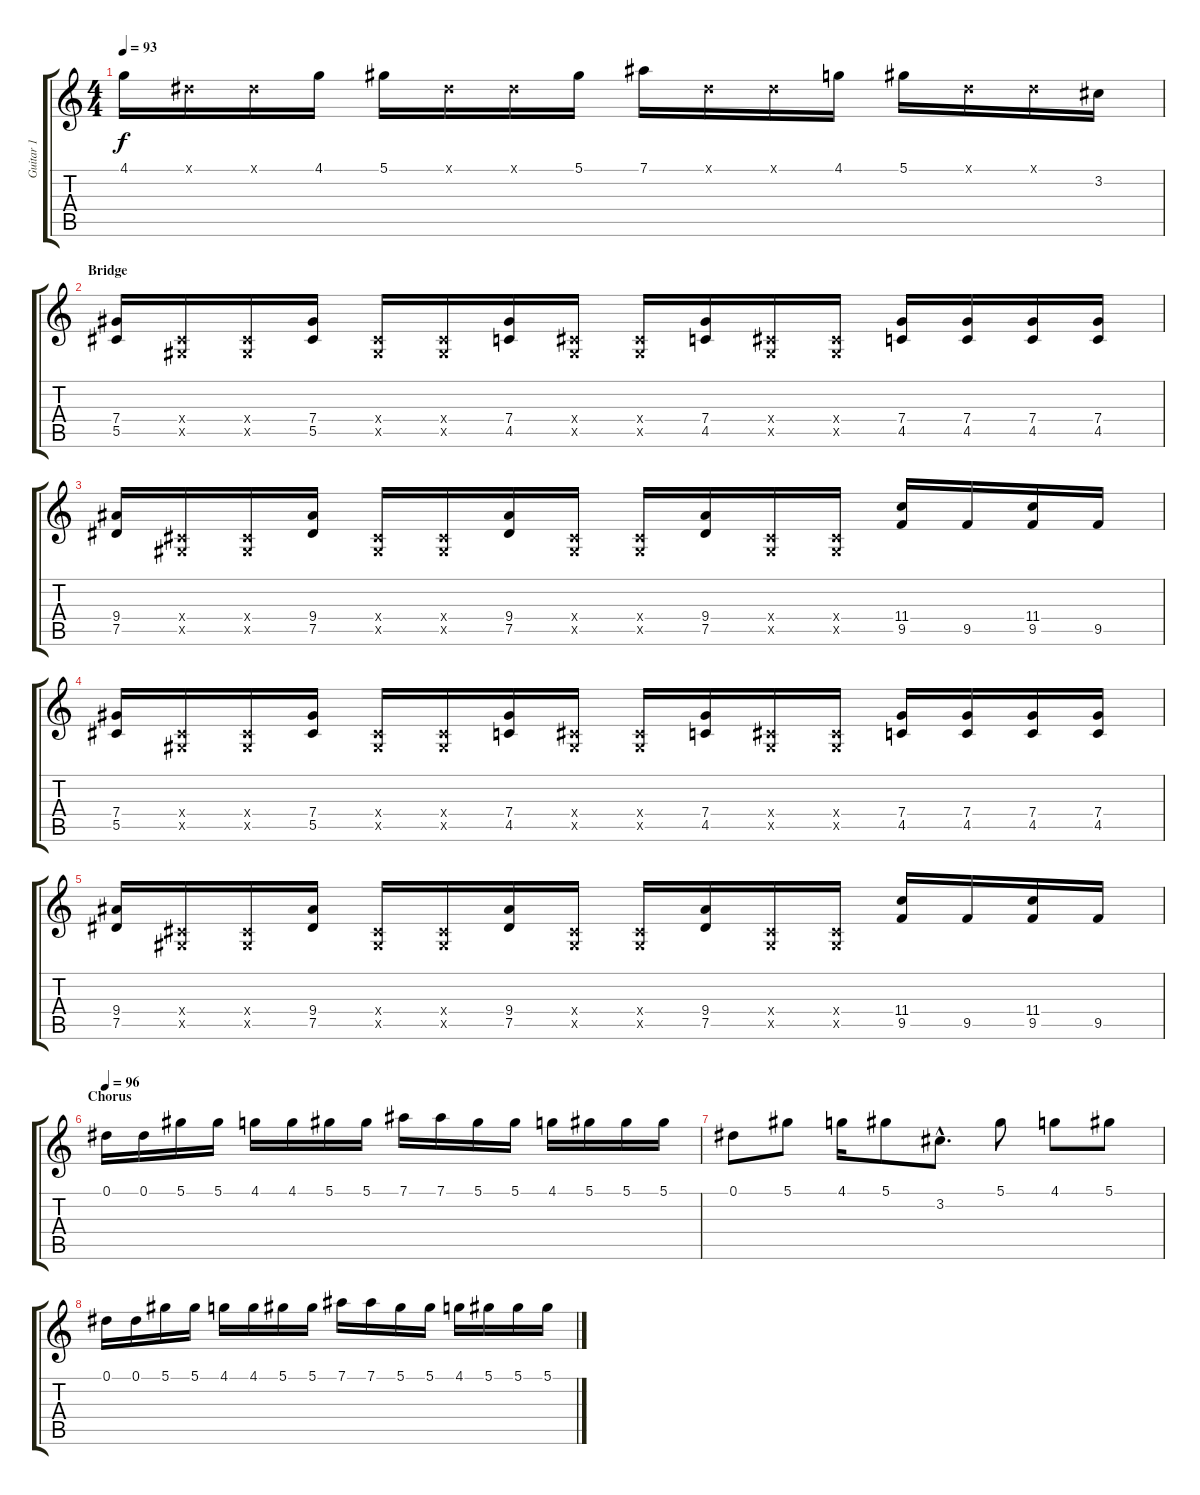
\track ("Guitar 1" "Guitar 1") {instrument distortionguitar}
\staff {score tabs}
\tuning (Eb4 Bb3 Gb3 Db3 Ab2 Db2) {hide}
\ts (4 4)
\tempo 93
\clef g2
\ks c
4.1.16{dy f} 0.1{x}.16 0.1{x}.16 4.1.16 5.1.16 0.1{x}.16 0.1{x}.16 5.1.16 7.1.16 0.1{x}.16 0.1{x}.16 4.1.16 5.1.16 0.1{x}.16 0.1{x}.16 3.2.16 |
\section ("" "Bridge")
(7.4 5.5).16 (0.4{x} 0.5{x}).16 (0.4{x} 0.5{x}).16 (7.4 5.5).16 (0.4{x} 0.5{x}).16 (0.4{x} 0.5{x}).16 (7.4 4.5).16 (0.4{x} 0.5{x}).16 (0.4{x} 0.5{x}).16 (7.4 4.5).16 (0.4{x} 0.5{x}).16 (0.4{x} 0.5{x}).16 (7.4 4.5).16 (7.4 4.5).16 (7.4 4.5).16 (7.4 4.5).16 |
(9.4 7.5).16 (0.4{x} 0.5{x}).16 (0.4{x} 0.5{x}).16 (9.4 7.5).16 (0.4{x} 0.5{x}).16 (0.4{x} 0.5{x}).16 (9.4 7.5).16 (0.4{x} 0.5{x}).16 (0.4{x} 0.5{x}).16 (9.4 7.5).16 (0.4{x} 0.5{x}).16 (0.4{x} 0.5{x}).16 (11.4 9.5).16 9.5.16 (11.4 9.5).16 9.5.16 |
(7.4 5.5).16 (0.4{x} 0.5{x}).16 (0.4{x} 0.5{x}).16 (7.4 5.5).16 (0.4{x} 0.5{x}).16 (0.4{x} 0.5{x}).16 (7.4 4.5).16 (0.4{x} 0.5{x}).16 (0.4{x} 0.5{x}).16 (7.4 4.5).16 (0.4{x} 0.5{x}).16 (0.4{x} 0.5{x}).16 (7.4 4.5).16 (7.4 4.5).16 (7.4 4.5).16 (7.4 4.5).16 |
(9.4 7.5).16 (0.4{x} 0.5{x}).16 (0.4{x} 0.5{x}).16 (9.4 7.5).16 (0.4{x} 0.5{x}).16 (0.4{x} 0.5{x}).16 (9.4 7.5).16 (0.4{x} 0.5{x}).16 (0.4{x} 0.5{x}).16 (9.4 7.5).16 (0.4{x} 0.5{x}).16 (0.4{x} 0.5{x}).16 (11.4 9.5).16 9.5.16 (11.4 9.5).16 9.5.16 |
\section ("" "Chorus")
\tempo 96
0.1.16 0.1.16 5.1.16 5.1.16 4.1.16 4.1.16 5.1.16 5.1.16 7.1.16 7.1.16 5.1.16 5.1.16 4.1.16 5.1.16 5.1.16 5.1.16 |
0.1.8 5.1.8 4.1.16 5.1.8 3.2{hac}.8{d} 5.1.8 4.1.8 5.1.8 |
0.1.16 0.1.16 5.1.16 5.1.16 4.1.16 4.1.16 5.1.16 5.1.16 7.1.16 7.1.16 5.1.16 5.1.16 4.1.16 5.1.16 5.1.16 5.1.16
